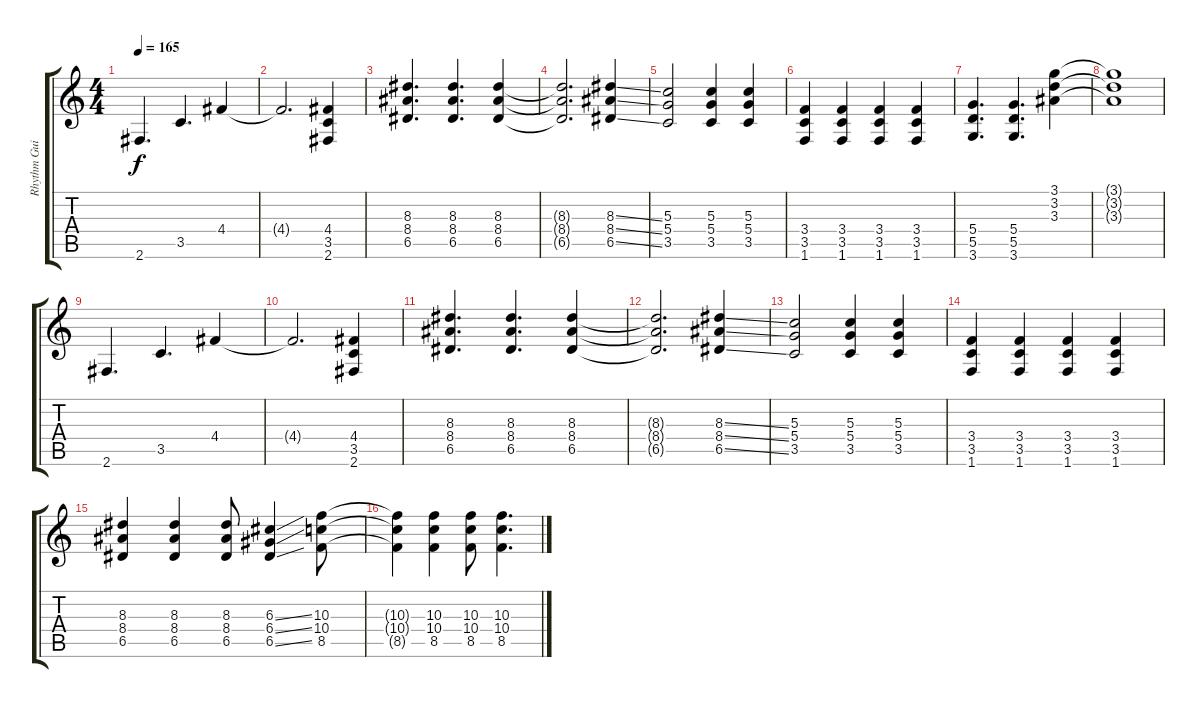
\track ("Rhythm Guitar" "Rhythm Gui") {instrument distortionguitar}
\staff {score tabs}
\tuning (E4 B3 G3 D3 A2 E2) {hide}
\ts (4 4)
\tempo 165
\clef g2
\ks c
2.6.4{d dy f} 3.5.4{d} 4.4.4 |
4.4{t}.2{d} (4.4 3.5 2.6).4 |
(8.3 8.4 6.5).4{d} (8.3 8.4 6.5).4{d} (8.3 8.4 6.5).4 |
(8.3{t} 8.4{t} 6.5{t}).2{d} (8.3{ss} 8.4{ss} 6.5{ss}).4 |
(5.3 5.4 3.5).2 (5.3 5.4 3.5).4 (5.3 5.4 3.5).4 |
(3.4 3.5 1.6).4 (3.4 3.5 1.6).4 (3.4 3.5 1.6).4 (3.4 3.5 1.6).4 |
(5.4 5.5 3.6).4{d} (5.4 5.5 3.6).4{d} (3.1 3.2 3.3).4 |
(3.1{t} 3.2{t} 3.3{t}).1 |
2.6.4{d} 3.5.4{d} 4.4.4 |
4.4{t}.2{d} (4.4 3.5 2.6).4 |
(8.3 8.4 6.5).4{d} (8.3 8.4 6.5).4{d} (8.3 8.4 6.5).4 |
(8.3{t} 8.4{t} 6.5{t}).2{d} (8.3{ss} 8.4{ss} 6.5{ss}).4 |
(5.3 5.4 3.5).2 (5.3 5.4 3.5).4 (5.3 5.4 3.5).4 |
(3.4 3.5 1.6).4 (3.4 3.5 1.6).4 (3.4 3.5 1.6).4 (3.4 3.5 1.6).4 |
(8.3 8.4 6.5).4 (8.3 8.4 6.5).4 (8.3 8.4 6.5).8 (6.3{ss} 6.4{ss} 6.5{ss}).4 (10.3 10.4 8.5).8 |
(10.3{t} 10.4{t} 8.5{t}).4 (10.3 10.4 8.5).4 (10.3 10.4 8.5).8 (10.3 10.4 8.5).4{d}
